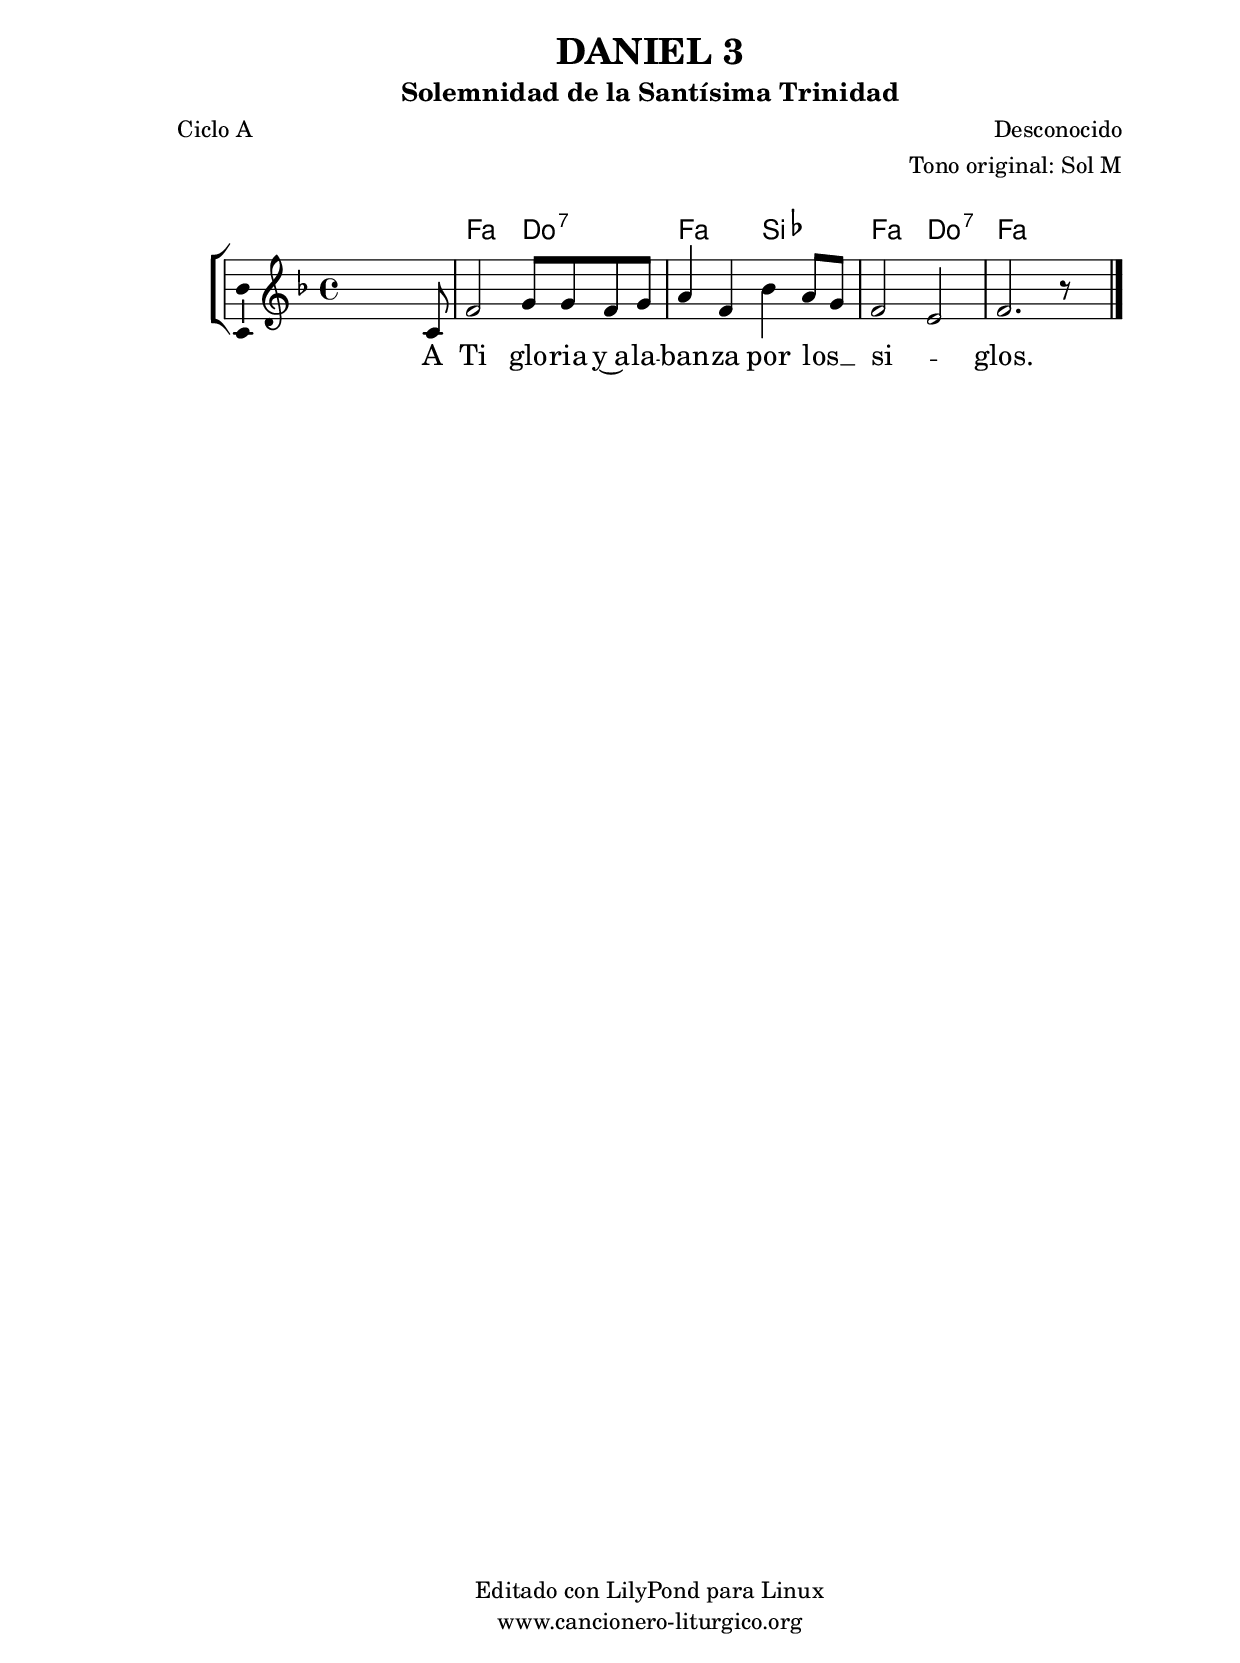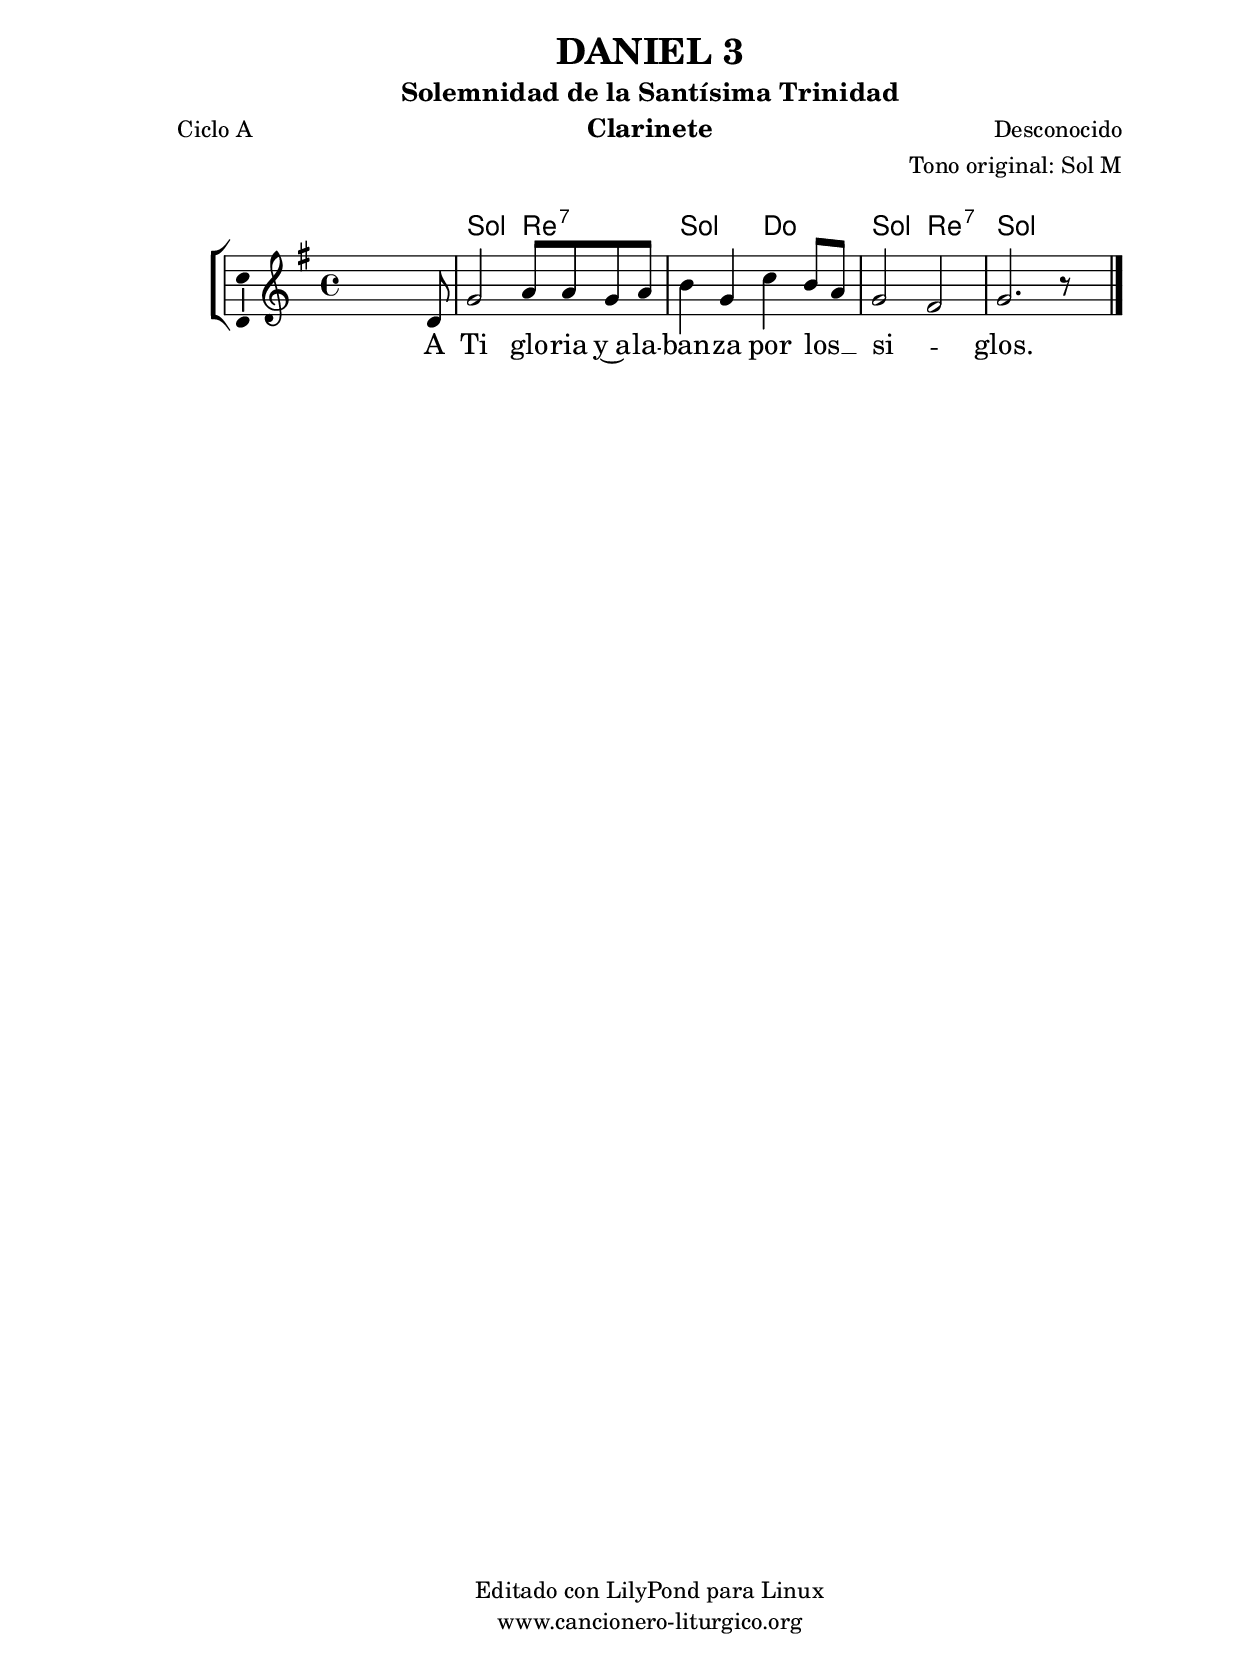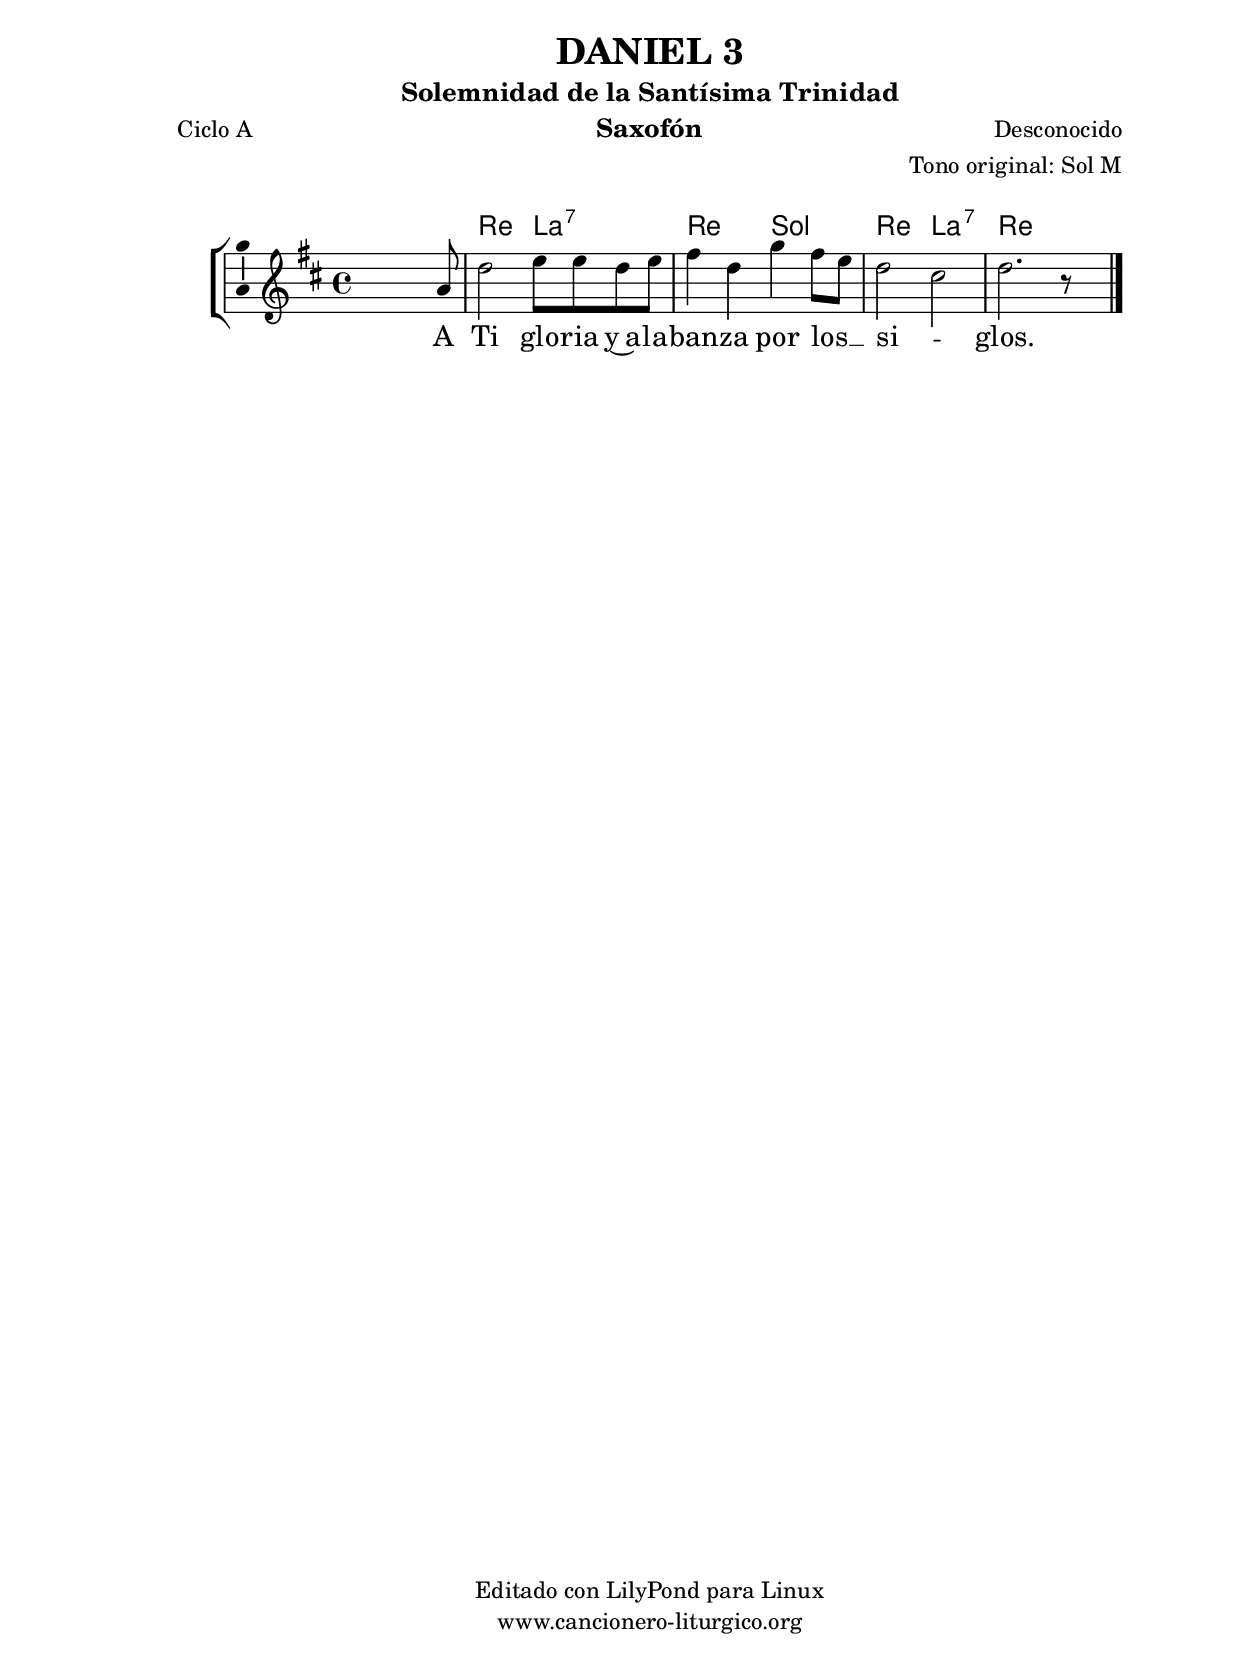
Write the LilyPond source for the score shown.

%
%para convertir .midi en .wav:
%timidity filename.midi -Ow -o finename.wav
%
%
%Para convertir de .wav a .mp3:
%lame -h -m j filename.wav
%
%
%para escuchar el midi:
%timidity nombrefichero.midi
%


%versión de lilypond para la que se ha escrito esta partitura:
\version "2.16.0"

	%Tamaño papel
	#(set-default-paper-size "a4")
	%Tamaño partitura
	#(set-global-staff-size 20)
	%No responde al pulsar sobre una nota
	#(ly:set-option 'point-and-click #f)

%parámetros del encabezamiento:
\header {
	title = "DANIEL 3"
	subtitle = "Solemnidad de la Santísima Trinidad"
	composer = "Desconocido"
	poet = "Ciclo A"
	meter = ""
	arranger = "Tono original: Sol M"
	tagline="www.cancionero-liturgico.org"
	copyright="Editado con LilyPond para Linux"
	tiempo = "Ordinario"
	usos = "Salmo"
	letra = "A Ti gloria y alabanza por los siglos."
	}

%parámetros asociados al papel:
\paper  {
	oddHeaderMarkup = \markup {\fill-line { \on-the-fly #not-first-page \fromproperty #'header:title \on-the-fly #not-first-page \fromproperty #'header:composer }}
	evenHeaderMarkup = \markup {\fill-line { \fromproperty #'header:composer \fromproperty #'header:title }}
	#(set-paper-size "a4")
	print-page-number = ##f
	first-page-number = 1
	print-first-page-number = ##f
%	head-separation = 3.0 \cm
	top-margin = 2.0 \cm
	bottom-margin = 0.5\cm
%%%	bottom-margin = -1.0\cm
	left-margin = 3.0 \cm
	line-width = 16.0 \cm 
	indent = 8\mm
	interscoreline = 2.\mm
	between-system-space = 15\mm
%	para que las partituras no llenen la hoja:
	ragged-bottom = ##t
%	idem para la última hoja:
	ragged-last-bottom = ##f
%	para que las partituras llenen el ancho del papel:
	ragged-last = ##f
	after-title-space = 2.5 \cm
%page-count=1
%system-count=1

	%Flexible Vertical Spacing
%	markup-markup-spacing =
%	#'((basic-distance . 15) (minimum-distance . 15) (padding . 3))
	markup-system-spacing =
	#'((basic-distance . 15) (minimum-distance . 15) (padding . 3))
	system-system-spacing =
	#'((basic-distance . 15) (minimum-distance . 15) (padding . 3))
	score-system-spacing =
	#'((basic-distance . 15) (minimum-distance . 15) (padding . 5))
%	top-system-spacing = % header
%	#'((basic-distance . 8) (minimum-distance . 0) (padding . 3))
%	top-markup-spacing =
%	#'((basic-distance . 20) (minimum-distance . 20) (padding . 3))
	last-bottom-spacing = % footer
	#'((basic-distance . 5) (minimum-distance . 5) (padding . 3))
%	score-markup-spacing =
%	#'((basic-distance . 16) (minimum-distance . 13) (padding . 3))

	}


%parámetros que afectan a toda la partitura:
global =  {
	%clave de sol (G):
	\clef G
	%armadura:
	\transpose g f
	\key g \major
	\tempo 4=100
	\set Score.tempoHideNote = ##t
	}


acordes = {
	\italianChords
	\chordmode {
	\transpose g f
{

s1
g2 d:7 g c g d:7 g1

	}
	}
}


melodia = 
	\transpose g f
{
	\relative c'{

\time 4/4
s2 s4 s8 d8
g2 a8 a g a
b4 g c b8 a
g2 fis
g2. r8 s8

	\bar "|."
	}
	}


texto = \lyricmode {
A Ti glo -- ria y~a -- la -- ban -- za por los __ _ si -- _ glos.
	}


acordesStaff = \context ChordNames = acordesStaff <<
	\set chordChanges = ##t
	\acordes
	>>


vozStaff = \context Voice = vozStaff
\with {\consists "Ambitus_engraver"}
<<
%	\set Staff.instrumentName = ""
%	\set Staff.shortInstrumentName = ""
%	\set Staff.midiInstrument = #"clarinet"
%	\set Staff.midiInstrument = #"cello"
%	\set Staff.midiInstrument = #"flute"
	\set Staff.midiInstrument = #"electric guitar (jazz)"
%	\set Staff.midiInstrument = #"english horn"
%	\set Staff.midiInstrument = #"violin"
%	\set Staff.midiInstrument = #"glockenspiel"
	\set Staff.midiMinimumVolume = #0.7
	\set Staff.midiMaximumVolume = #0.9
	\global
	\melodia
	>>


textoStaff = \context Lyrics = textoStaff <<
	\lyricsto vozStaff \texto
	>>

\book {
	\score {
		\context ChoirStaff {
			\override StaffGroup.SystemStartBracket #'collapse-height = #1
			\override Score.SystemStartBar #'collapse-height = #1
			<<
			\acordesStaff
			\vozStaff
			\textoStaff
			>>
			}
		\layout {
	    		\context {
				\Lyrics
				\override LyricText #'font-size = #2
				}
	   		 \context {
				\Score
				%fontSize = #3
				\override StaffSymbol #'staff-space = #(magstep +3)
				%\override Beam #'thickness = #0.55
				%\override SpacingSpanner #'spacing-increment = #1.0
				%\override Slur #'height-limit = #1.5
				}
			}
		}
	\score {
		\unfoldRepeats
		\context ChoirStaff {
			<<
			\acordesStaff
			\vozStaff
			>>
			}
		\midi {
	  		\context {
	  			\Score
				tempoWholesPerMinute = #(ly:make-moment 70 4)
				}
			}
		}
	}

%Partitura para clarinete
#(define output-suffix "C")
\book {
	\header{
		instrument = "Clarinete"
		}
	\score {
		\context ChoirStaff {
			\override StaffGroup.SystemStartBracket #'collapse-height = #1
			\override Score.SystemStartBar #'collapse-height = #1
\transpose c d
			<<
			\acordesStaff
			\vozStaff
			\textoStaff
			>>
			}
		\layout {
	    		\context {
				\Lyrics
				\override LyricText #'font-size = #2
				}
	   		 \context {
				\Score
				%fontSize = #3
				\override StaffSymbol #'staff-space = #(magstep +3)
				%\override Beam #'thickness = #0.55
				%\override SpacingSpanner #'spacing-increment = #1.0
				%\override Slur #'height-limit = #1.5
				}
			}
		}
	}

%Partitura para saxofón
#(define output-suffix "S")
\book {
	\header{
		instrument = "Saxofón"
		}
	\score {
		\context ChoirStaff {
			\override StaffGroup.SystemStartBracket #'collapse-height = #1
			\override Score.SystemStartBar #'collapse-height = #1
\transpose c a
			<<
			\acordesStaff
			\vozStaff
			\textoStaff
			>>
			}
		\layout {
	    		\context {
				\Lyrics
				\override LyricText #'font-size = #2
				}
	   		 \context {
				\Score
				%fontSize = #3
				\override StaffSymbol #'staff-space = #(magstep +3)
				%\override Beam #'thickness = #0.55
				%\override SpacingSpanner #'spacing-increment = #1.0
				%\override Slur #'height-limit = #1.5
				}
			}
		}
	}

